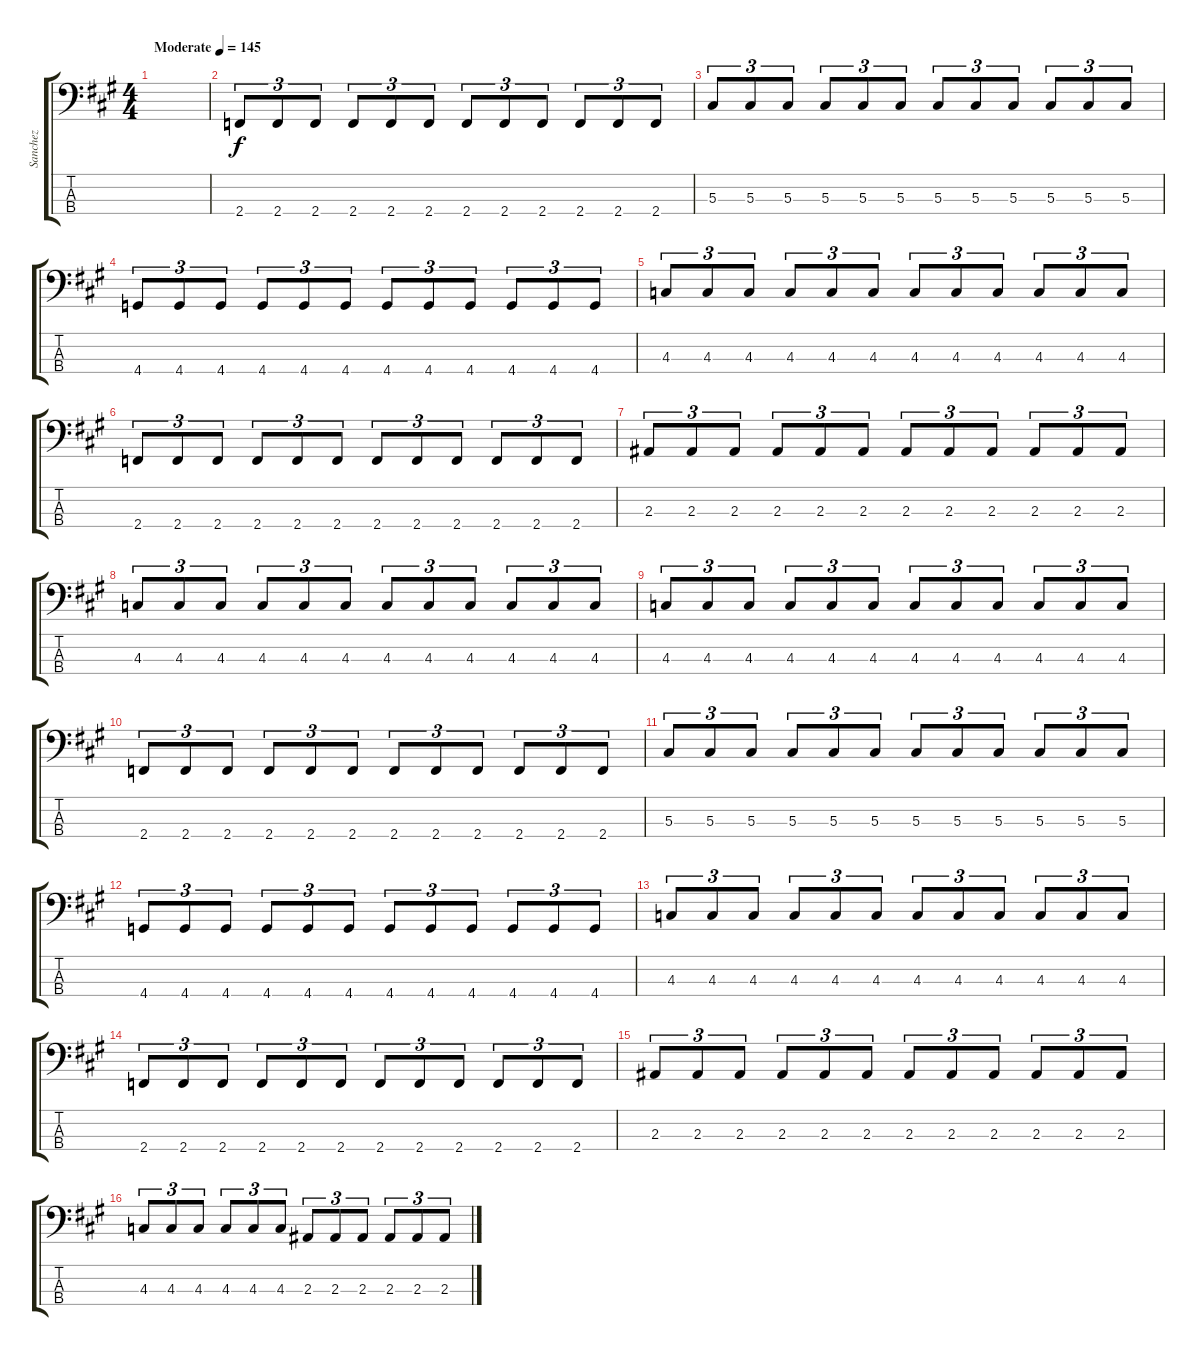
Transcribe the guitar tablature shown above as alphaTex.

\track ("Sanchez" "Sanchez") {instrument electricbassfinger}
\staff {score tabs}
\tuning (Gb2 Db2 Ab1 Eb1) {hide}
\ts (4 4)
\tempo (145 "Moderate")
\clef f4
\ks f#minor
|
2.4.8{tu (3 2)} 2.4.8{tu (3 2)} 2.4.8{tu (3 2)} 2.4.8{tu (3 2)} 2.4.8{tu (3 2)} 2.4.8{tu (3 2)} 2.4.8{tu (3 2)} 2.4.8{tu (3 2)} 2.4.8{tu (3 2)} 2.4.8{tu (3 2)} 2.4.8{tu (3 2)} 2.4.8{tu (3 2)} |
5.3.8{tu (3 2)} 5.3.8{tu (3 2)} 5.3.8{tu (3 2)} 5.3.8{tu (3 2)} 5.3.8{tu (3 2)} 5.3.8{tu (3 2)} 5.3.8{tu (3 2)} 5.3.8{tu (3 2)} 5.3.8{tu (3 2)} 5.3.8{tu (3 2)} 5.3.8{tu (3 2)} 5.3.8{tu (3 2)} |
4.4.8{tu (3 2)} 4.4.8{tu (3 2)} 4.4.8{tu (3 2)} 4.4.8{tu (3 2)} 4.4.8{tu (3 2)} 4.4.8{tu (3 2)} 4.4.8{tu (3 2)} 4.4.8{tu (3 2)} 4.4.8{tu (3 2)} 4.4.8{tu (3 2)} 4.4.8{tu (3 2)} 4.4.8{tu (3 2)} |
4.3.8{tu (3 2)} 4.3.8{tu (3 2)} 4.3.8{tu (3 2)} 4.3.8{tu (3 2)} 4.3.8{tu (3 2)} 4.3.8{tu (3 2)} 4.3.8{tu (3 2)} 4.3.8{tu (3 2)} 4.3.8{tu (3 2)} 4.3.8{tu (3 2)} 4.3.8{tu (3 2)} 4.3.8{tu (3 2)} |
2.4.8{tu (3 2)} 2.4.8{tu (3 2)} 2.4.8{tu (3 2)} 2.4.8{tu (3 2)} 2.4.8{tu (3 2)} 2.4.8{tu (3 2)} 2.4.8{tu (3 2)} 2.4.8{tu (3 2)} 2.4.8{tu (3 2)} 2.4.8{tu (3 2)} 2.4.8{tu (3 2)} 2.4.8{tu (3 2)} |
2.3.8{tu (3 2)} 2.3.8{tu (3 2)} 2.3.8{tu (3 2)} 2.3.8{tu (3 2)} 2.3.8{tu (3 2)} 2.3.8{tu (3 2)} 2.3.8{tu (3 2)} 2.3.8{tu (3 2)} 2.3.8{tu (3 2)} 2.3.8{tu (3 2)} 2.3.8{tu (3 2)} 2.3.8{tu (3 2)} |
4.3.8{tu (3 2)} 4.3.8{tu (3 2)} 4.3.8{tu (3 2)} 4.3.8{tu (3 2)} 4.3.8{tu (3 2)} 4.3.8{tu (3 2)} 4.3.8{tu (3 2)} 4.3.8{tu (3 2)} 4.3.8{tu (3 2)} 4.3.8{tu (3 2)} 4.3.8{tu (3 2)} 4.3.8{tu (3 2)} |
4.3.8{tu (3 2)} 4.3.8{tu (3 2)} 4.3.8{tu (3 2)} 4.3.8{tu (3 2)} 4.3.8{tu (3 2)} 4.3.8{tu (3 2)} 4.3.8{tu (3 2)} 4.3.8{tu (3 2)} 4.3.8{tu (3 2)} 4.3.8{tu (3 2)} 4.3.8{tu (3 2)} 4.3.8{tu (3 2)} |
2.4.8{tu (3 2)} 2.4.8{tu (3 2)} 2.4.8{tu (3 2)} 2.4.8{tu (3 2)} 2.4.8{tu (3 2)} 2.4.8{tu (3 2)} 2.4.8{tu (3 2)} 2.4.8{tu (3 2)} 2.4.8{tu (3 2)} 2.4.8{tu (3 2)} 2.4.8{tu (3 2)} 2.4.8{tu (3 2)} |
5.3.8{tu (3 2)} 5.3.8{tu (3 2)} 5.3.8{tu (3 2)} 5.3.8{tu (3 2)} 5.3.8{tu (3 2)} 5.3.8{tu (3 2)} 5.3.8{tu (3 2)} 5.3.8{tu (3 2)} 5.3.8{tu (3 2)} 5.3.8{tu (3 2)} 5.3.8{tu (3 2)} 5.3.8{tu (3 2)} |
4.4.8{tu (3 2)} 4.4.8{tu (3 2)} 4.4.8{tu (3 2)} 4.4.8{tu (3 2)} 4.4.8{tu (3 2)} 4.4.8{tu (3 2)} 4.4.8{tu (3 2)} 4.4.8{tu (3 2)} 4.4.8{tu (3 2)} 4.4.8{tu (3 2)} 4.4.8{tu (3 2)} 4.4.8{tu (3 2)} |
4.3.8{tu (3 2)} 4.3.8{tu (3 2)} 4.3.8{tu (3 2)} 4.3.8{tu (3 2)} 4.3.8{tu (3 2)} 4.3.8{tu (3 2)} 4.3.8{tu (3 2)} 4.3.8{tu (3 2)} 4.3.8{tu (3 2)} 4.3.8{tu (3 2)} 4.3.8{tu (3 2)} 4.3.8{tu (3 2)} |
2.4.8{tu (3 2)} 2.4.8{tu (3 2)} 2.4.8{tu (3 2)} 2.4.8{tu (3 2)} 2.4.8{tu (3 2)} 2.4.8{tu (3 2)} 2.4.8{tu (3 2)} 2.4.8{tu (3 2)} 2.4.8{tu (3 2)} 2.4.8{tu (3 2)} 2.4.8{tu (3 2)} 2.4.8{tu (3 2)} |
2.3.8{tu (3 2)} 2.3.8{tu (3 2)} 2.3.8{tu (3 2)} 2.3.8{tu (3 2)} 2.3.8{tu (3 2)} 2.3.8{tu (3 2)} 2.3.8{tu (3 2)} 2.3.8{tu (3 2)} 2.3.8{tu (3 2)} 2.3.8{tu (3 2)} 2.3.8{tu (3 2)} 2.3.8{tu (3 2)} |
4.3.8{tu (3 2)} 4.3.8{tu (3 2)} 4.3.8{tu (3 2)} 4.3.8{tu (3 2)} 4.3.8{tu (3 2)} 4.3.8{tu (3 2)} 2.3.8{tu (3 2)} 2.3.8{tu (3 2)} 2.3.8{tu (3 2)} 2.3.8{tu (3 2)} 2.3.8{tu (3 2)} 2.3.8{tu (3 2)}
